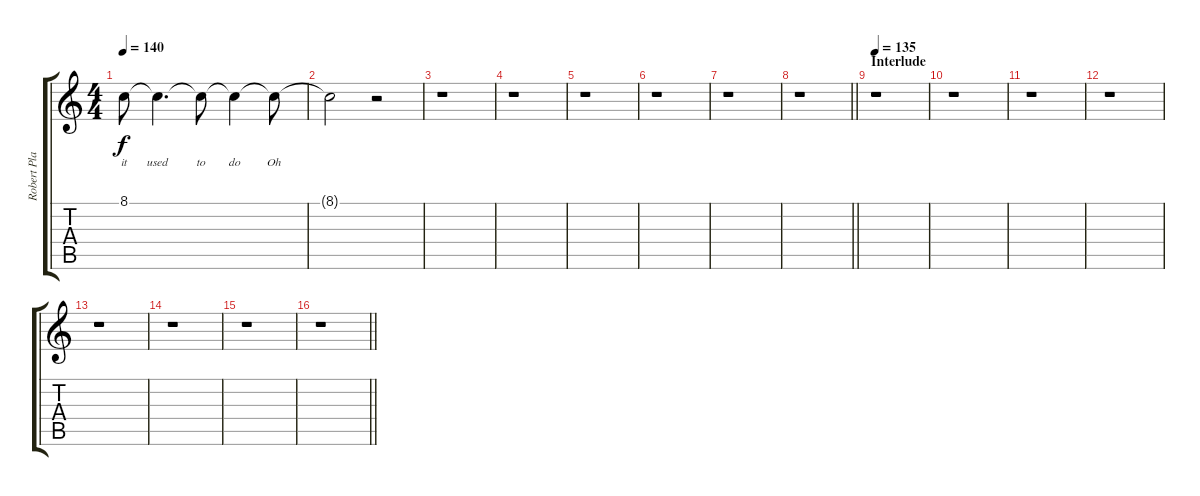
\track ("Robert Plant" "Robert Pla") {instrument lead2sawtooth}
\staff {score tabs}
\tuning (E4 B3 G3 D3 A2 E2) {hide}
\ts (4 4)
\tempo 140
\clef g2
\ks aminor
8.1{t}.8{lyrics (0 "it") lyrics (1 "") lyrics (2 "") lyrics (3 "") lyrics (4 "") dy f} 8.1{t}.4{d lyrics (0 "used") lyrics (1 "") lyrics (2 "") lyrics (3 "") lyrics (4 "")} 8.1{t}.8{lyrics (0 "to") lyrics (1 "") lyrics (2 "") lyrics (3 "") lyrics (4 "")} 8.1{t}.4{lyrics (0 "do") lyrics (1 "") lyrics (2 "") lyrics (3 "") lyrics (4 "")} 8.1{t}.8{lyrics (0 "Oh") lyrics (1 "") lyrics (2 "") lyrics (3 "") lyrics (4 "")} |
8.1{t}.2{lyrics (0 "") lyrics (1 "") lyrics (2 "") lyrics (3 "") lyrics (4 "")} r.2 |
r.1 |
r.1 |
r.1 |
r.1 |
r.1 |
\barLineRight lightlight
r.1 |
\section ("" "Interlude")
\tempo 135
r.1 |
r.1 |
r.1 |
r.1 |
r.1 |
r.1 |
r.1 |
\barLineRight lightlight
r.1
